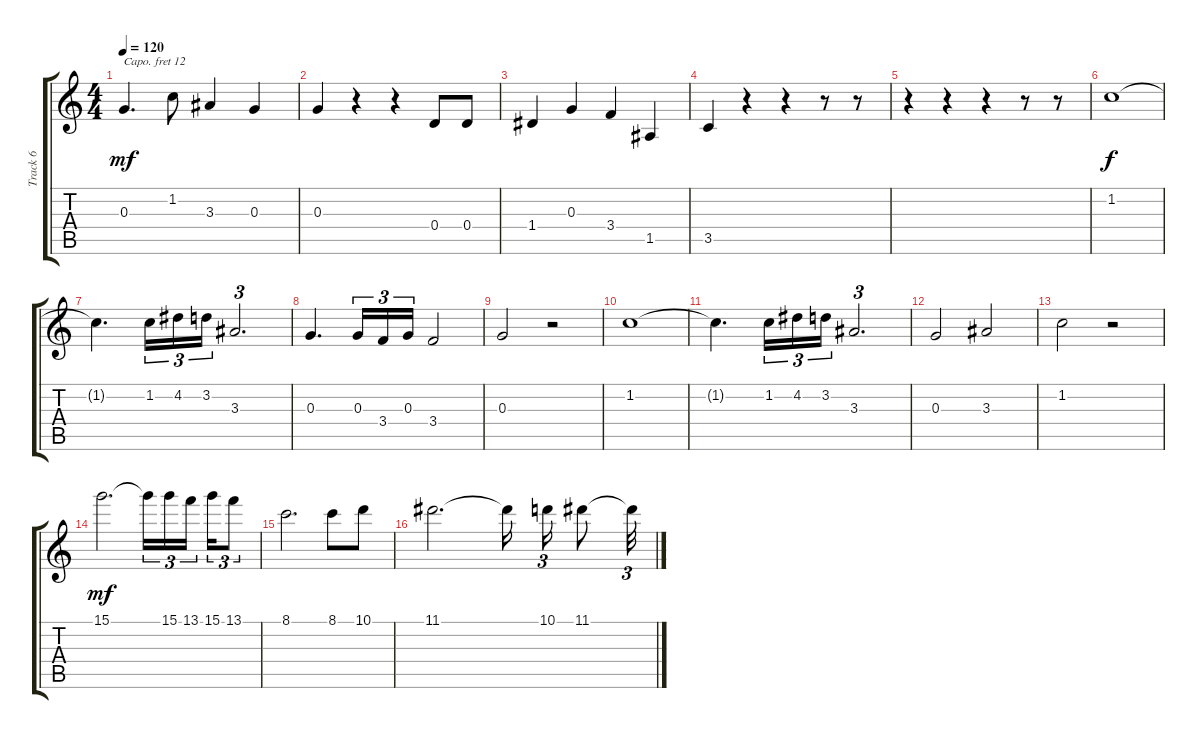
\track ("Track 6" "Track 6") {instrument panflute}
\staff {score tabs}
\capo 12
\tuning (E4 B3 G3 D3 A2 E2) {hide}
\ts (4 4)
\tempo 120
\clef g2
\ks c
0.3.4{d dy mf} 1.2.8 3.3.4 0.3.4 |
0.3.4 r.4 r.4 0.4.8 0.4.8 |
1.4.4 0.3.4 3.4.4 1.5.4 |
3.5.4 r.4 r.4 r.8 r.8 |
r.4 r.4 r.4 r.8 r.8 |
1.2.1{dy f} |
1.2{t}.4{d} 1.2.16{tu (3 2)} 4.2.16{tu (3 2)} 3.2.16{tu (3 2)} 3.3.2{d tu (3 2)} |
0.3.4{d} 0.3.16{tu (3 2)} 3.4.16{tu (3 2)} 0.3.16{tu (3 2)} 3.4.2 |
0.3.2 r.2 |
1.2.1 |
1.2{t}.4{d} 1.2.16{tu (3 2)} 4.2.16{tu (3 2)} 3.2.16{tu (3 2)} 3.3.2{d tu (3 2)} |
0.3.2 3.3.2 |
1.2.2 r.2 |
15.1.2{d dy mf} 15.1{t}.16{tu (3 2)} 15.1.16{tu (3 2)} 13.1.16{tu (3 2)} 15.1.16{tu (3 2)} 13.1.8{tu (3 2)} |
8.1.2{d} 8.1.8 10.1.8 |
11.1.2{d} 11.1{t}.16 10.1.16{tu (3 2)} 11.1.8 11.1{t}.32{tu (3 2)}
